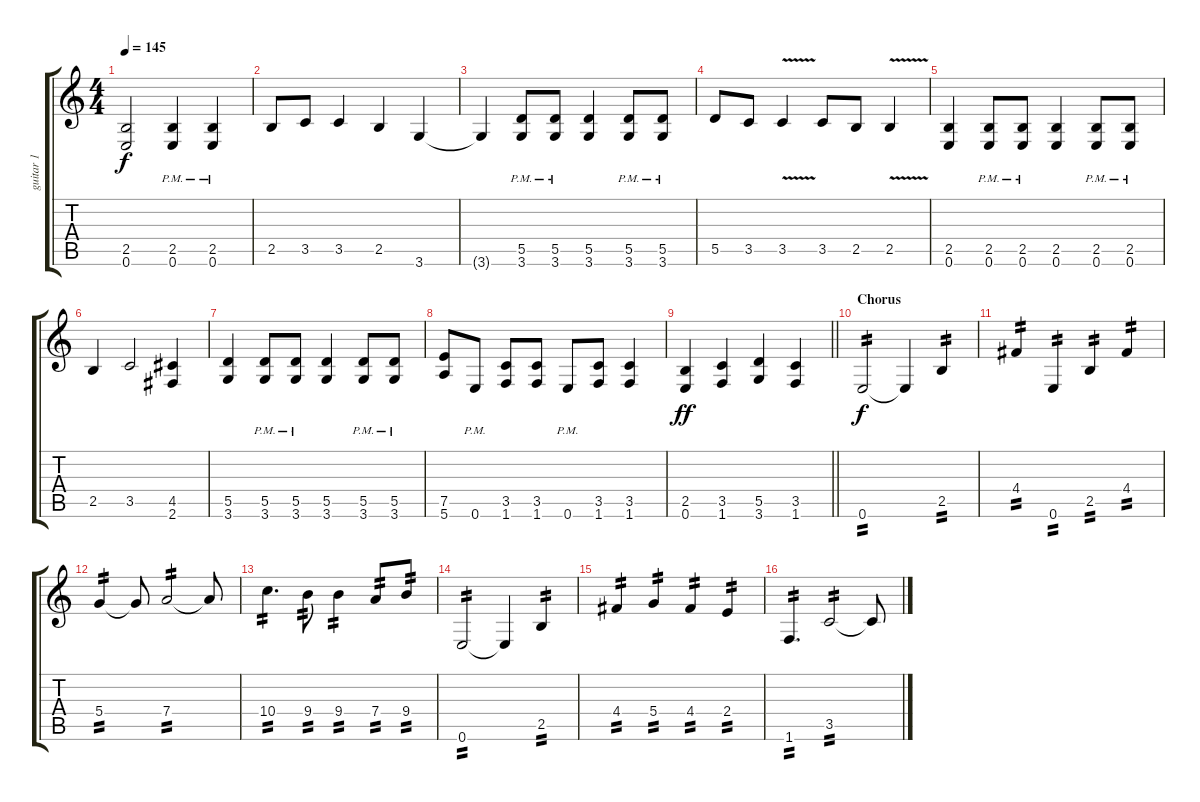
\track ("guitar 1" "guitar 1") {instrument distortionguitar}
\staff {score tabs}
\tuning (E4 B3 G3 D3 A2 E2) {hide}
\ts (4 4)
\tempo 145
\clef g2
\ks c
(2.5 0.6).2{dy f} (2.5{pm} 0.6{pm}).4 (2.5{pm} 0.6{pm}).4 |
2.5.8 3.5.8 3.5.4 2.5.4 3.6.4 |
3.6{t}.4 (5.5{pm} 3.6{pm}).8 (5.5{pm} 3.6{pm}).8 (5.5 3.6).4 (5.5{pm} 3.6{pm}).8 (5.5{pm} 3.6{pm}).8 |
5.5.8 3.5.8 3.5{v}.4 3.5.8 2.5.8 2.5{v}.4 |
(2.5 0.6).4 (2.5{pm} 0.6{pm}).8 (2.5{pm} 0.6{pm}).8 (2.5 0.6).4 (2.5{pm} 0.6{pm}).8 (2.5{pm} 0.6{pm}).8 |
2.5.4 3.5.2 (4.5 2.6).4 |
(5.5 3.6).4 (5.5{pm} 3.6{pm}).8 (5.5{pm} 3.6{pm}).8 (5.5 3.6).4 (5.5{pm} 3.6{pm}).8 (5.5{pm} 3.6{pm}).8 |
(7.5 5.6).8 0.6{pm}.8 (3.5 1.6).8 (3.5 1.6).8 0.6{pm}.8 (3.5 1.6).8 (3.5 1.6).4 |
\barLineRight lightlight
(2.5 0.6).4{dy ff} (3.5 1.6).4 (5.5 3.6).4 (3.5 1.6).4 |
\section ("" "Chorus")
0.6.2{tp 2 dy f} 0.6{t}.4 2.5.4{tp 2} |
4.4.4{tp 2} 0.6.4{tp 2} 2.5.4{tp 2} 4.4.4{tp 2} |
5.4.4{tp 2} 5.4{t}.8 7.4.2{tp 2} 7.4{t}.8 |
10.4.4{d tp 2} 9.4.8{tp 2} 9.4.4{tp 2} 7.4.8{tp 2} 9.4.8{tp 2} |
0.6.2{tp 2} 0.6{t}.4 2.5.4{tp 2} |
4.4.4{tp 2} 5.4.4{tp 2} 4.4.4{tp 2} 2.4.4{tp 2} |
1.6.4{d tp 2} 3.5.2{tp 2} 3.5{t}.8
